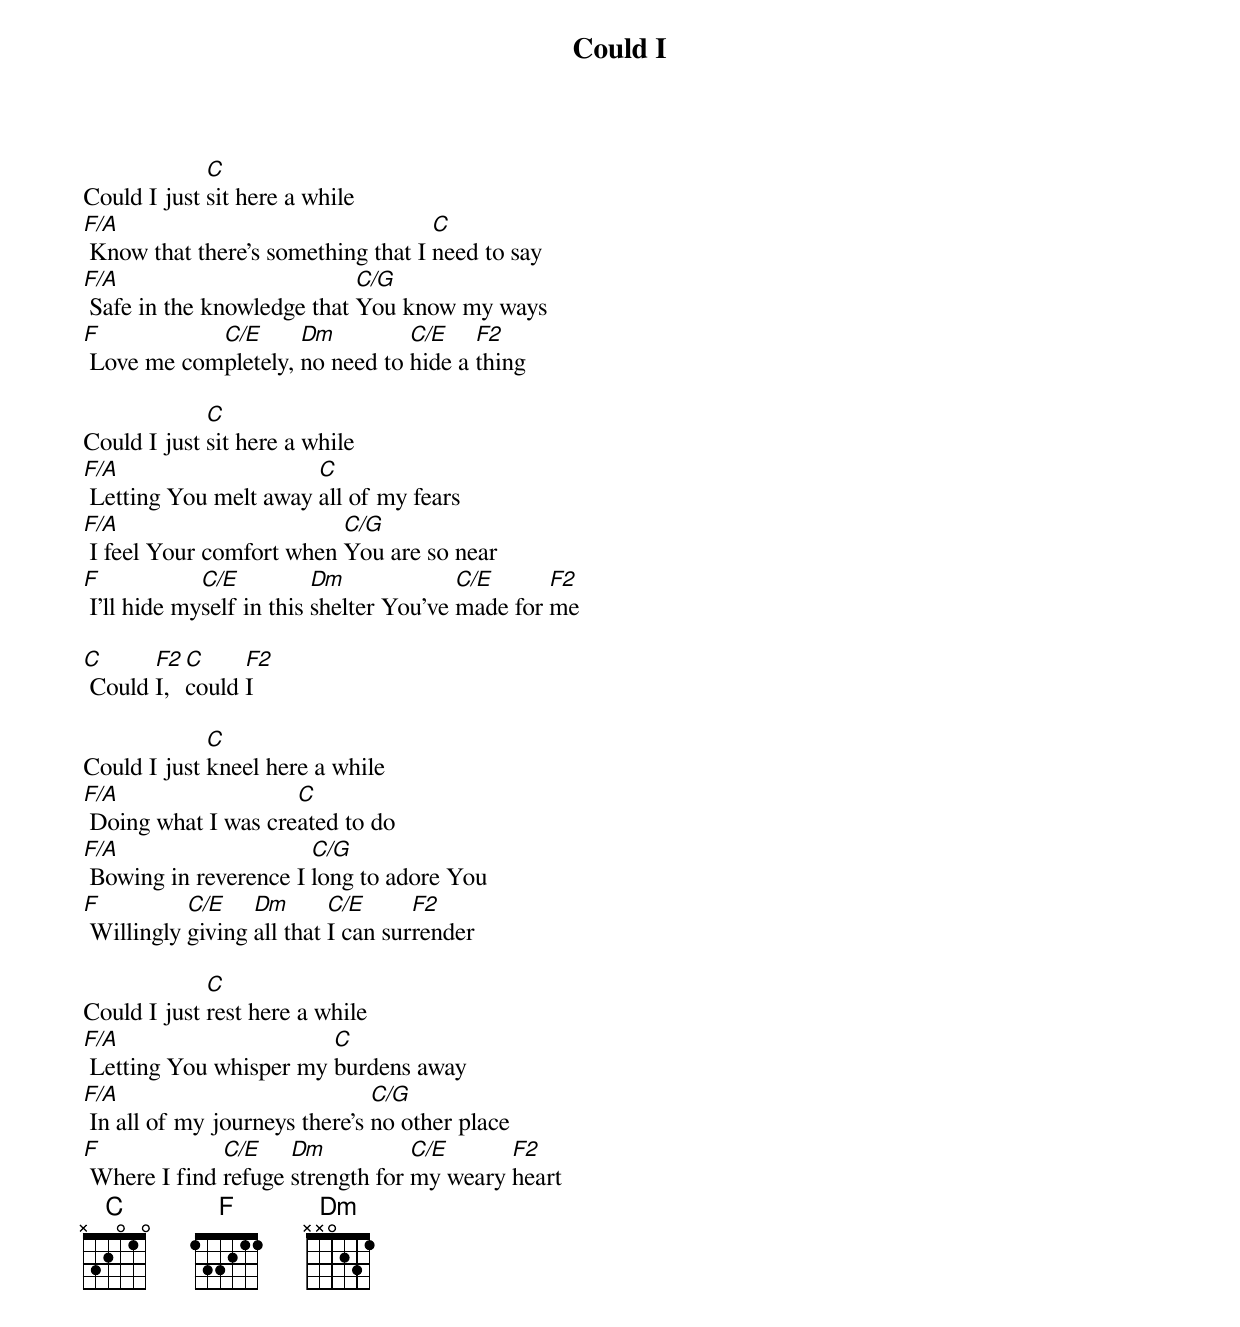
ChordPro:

{title: Could I}
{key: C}
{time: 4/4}
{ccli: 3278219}
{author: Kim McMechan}
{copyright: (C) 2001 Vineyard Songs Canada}

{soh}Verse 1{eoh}
Could I just [C]sit here a while
[F/A] Know that there's something that I [C]need to say
[F/A] Safe in the knowledge that [C/G]You know my ways
[F] Love me com[C/E]pletely, [Dm]no need to [C/E]hide a [F2]thing

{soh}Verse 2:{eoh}
Could I just [C]sit here a while
[F/A] Letting You melt away [C]all of my fears
[F/A] I feel Your comfort when [C/G]You are so near
[F] I'll hide my[C/E]self in this [Dm]shelter You've [C/E]made for [F2]me

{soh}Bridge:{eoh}
[C] Could [F2]I, [C]could [F2]I

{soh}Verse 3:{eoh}
Could I just [C]kneel here a while
[F/A] Doing what I was cre[C]ated to do
[F/A] Bowing in reverence I [C/G]long to adore You
[F] Willingly [C/E]giving [Dm]all that [C/E]I can sur[F2]render

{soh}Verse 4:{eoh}
Could I just [C]rest here a while
[F/A] Letting You whisper my [C]burdens away
[F/A] In all of my journeys there's [C/G]no other place
[F] Where I find [C/E]refuge [Dm]strength for [C/E]my weary [F2]heart
